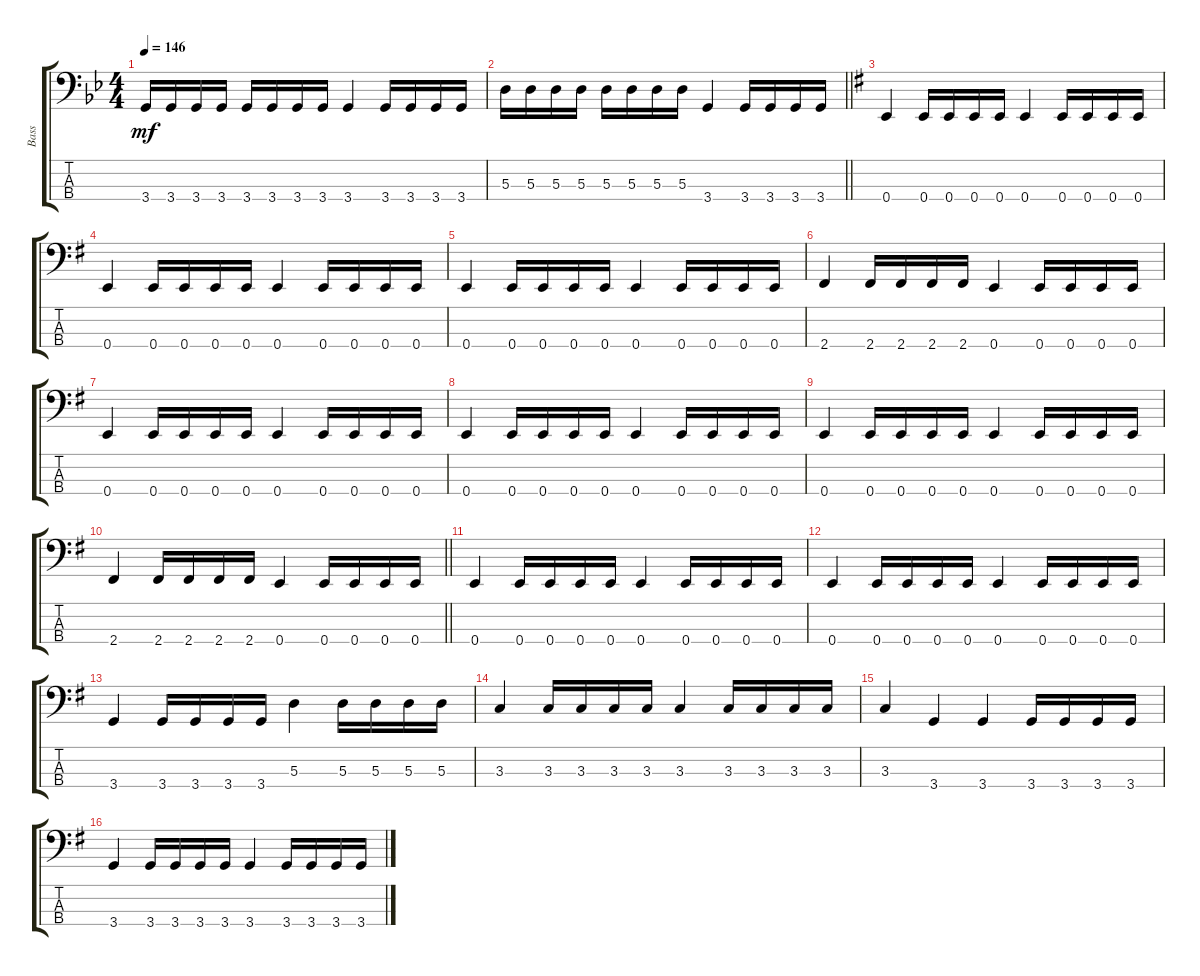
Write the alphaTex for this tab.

\track ("Bass" "Bass") {instrument electricbassfinger}
\staff {score tabs}
\tuning (G2 D2 A1 E1) {hide}
\ts (4 4)
\tempo 146
\clef f4
\ks gminor
3.4.16{dy mf} 3.4.16 3.4.16 3.4.16 3.4.16 3.4.16 3.4.16 3.4.16 3.4.4 3.4.16 3.4.16 3.4.16 3.4.16 |
\barLineRight lightlight
5.3.16 5.3.16 5.3.16 5.3.16 5.3.16 5.3.16 5.3.16 5.3.16 3.4.4 3.4.16 3.4.16 3.4.16 3.4.16 |
\section ("" "")
\ks eminor
0.4.4 0.4.16 0.4.16 0.4.16 0.4.16 0.4.4 0.4.16 0.4.16 0.4.16 0.4.16 |
0.4.4 0.4.16 0.4.16 0.4.16 0.4.16 0.4.4 0.4.16 0.4.16 0.4.16 0.4.16 |
0.4.4 0.4.16 0.4.16 0.4.16 0.4.16 0.4.4 0.4.16 0.4.16 0.4.16 0.4.16 |
2.4.4 2.4.16 2.4.16 2.4.16 2.4.16 0.4.4 0.4.16 0.4.16 0.4.16 0.4.16 |
0.4.4 0.4.16 0.4.16 0.4.16 0.4.16 0.4.4 0.4.16 0.4.16 0.4.16 0.4.16 |
0.4.4 0.4.16 0.4.16 0.4.16 0.4.16 0.4.4 0.4.16 0.4.16 0.4.16 0.4.16 |
0.4.4 0.4.16 0.4.16 0.4.16 0.4.16 0.4.4 0.4.16 0.4.16 0.4.16 0.4.16 |
\barLineRight lightlight
2.4.4 2.4.16 2.4.16 2.4.16 2.4.16 0.4.4 0.4.16 0.4.16 0.4.16 0.4.16 |
\section ("" "")
0.4.4 0.4.16 0.4.16 0.4.16 0.4.16 0.4.4 0.4.16 0.4.16 0.4.16 0.4.16 |
0.4.4 0.4.16 0.4.16 0.4.16 0.4.16 0.4.4 0.4.16 0.4.16 0.4.16 0.4.16 |
3.4.4 3.4.16 3.4.16 3.4.16 3.4.16 5.3.4 5.3.16 5.3.16 5.3.16 5.3.16 |
3.3.4 3.3.16 3.3.16 3.3.16 3.3.16 3.3.4 3.3.16 3.3.16 3.3.16 3.3.16 |
3.3.4 3.4.4 3.4.4 3.4.16 3.4.16 3.4.16 3.4.16 |
3.4.4 3.4.16 3.4.16 3.4.16 3.4.16 3.4.4 3.4.16 3.4.16 3.4.16 3.4.16
